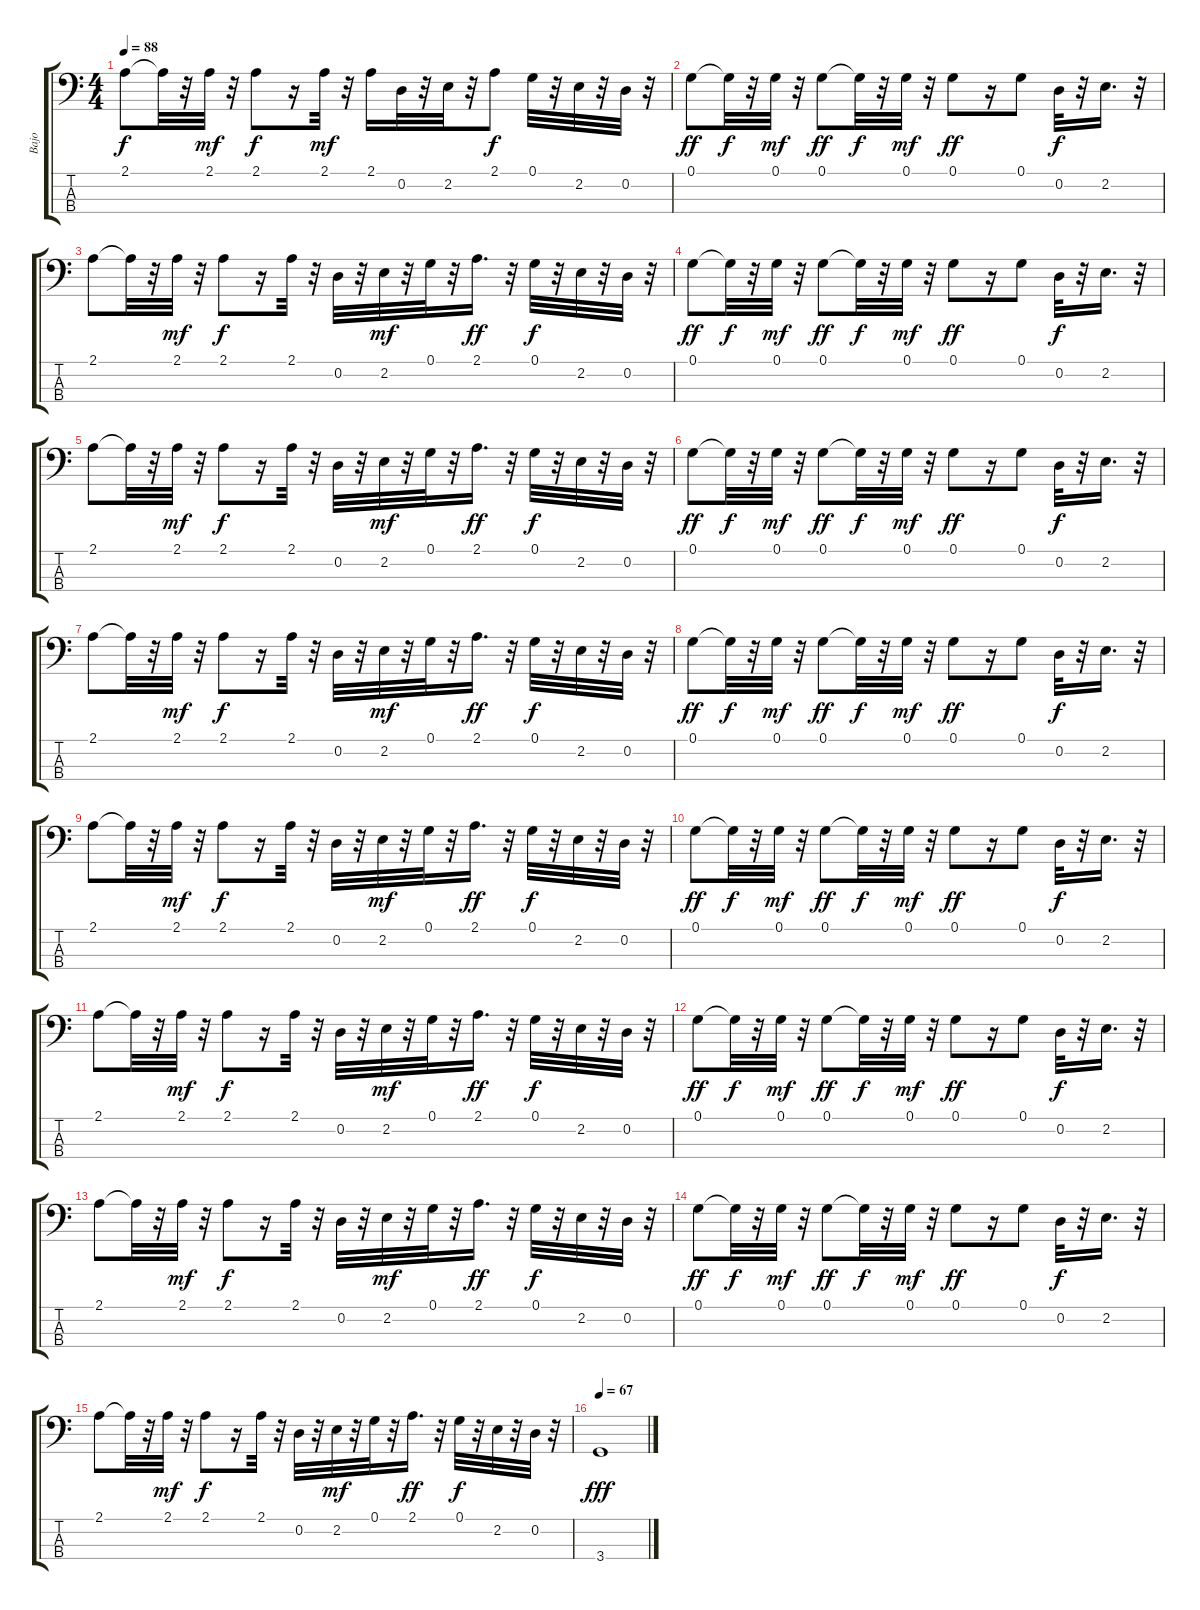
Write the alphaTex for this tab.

\track ("Bajo" "Bajo") {instrument electricbassfinger}
\staff {score tabs}
\tuning (G2 D2 A1 E1) {hide}
\ts (4 4)
\tempo 88
\clef f4
\ks c
2.1.8{dy f} 2.1{t}.32 r.32 2.1.32{dy mf} r.32 2.1.8{dy f} r.16 2.1.32{dy mf} r.32 2.1.16 0.2.32 r.32 2.2.32 r.32 2.1.8{dy f} 0.1.32 r.32 2.2.32 r.32 0.2.32 r.32 |
0.1.8{dy ff} 0.1{t}.32{dy f} r.32 0.1.32{dy mf} r.32 0.1.8{dy ff} 0.1{t}.32{dy f} r.32 0.1.32{dy mf} r.32 0.1.8{dy ff} r.16 0.1.8 0.2.32{dy f} r.32 2.2.16{d} r.32 |
2.1.8 2.1{t}.32 r.32 2.1.32{dy mf} r.32 2.1.8{dy f} r.16 2.1.32 r.32 0.2.32 r.32 2.2.32{dy mf} r.32 0.1.32 r.32 2.1.16{d dy ff} r.32 0.1.32{dy f} r.32 2.2.32 r.32 0.2.32 r.32 |
0.1.8{dy ff} 0.1{t}.32{dy f} r.32 0.1.32{dy mf} r.32 0.1.8{dy ff} 0.1{t}.32{dy f} r.32 0.1.32{dy mf} r.32 0.1.8{dy ff} r.16 0.1.8 0.2.32{dy f} r.32 2.2.16{d} r.32 |
2.1.8 2.1{t}.32 r.32 2.1.32{dy mf} r.32 2.1.8{dy f} r.16 2.1.32 r.32 0.2.32 r.32 2.2.32{dy mf} r.32 0.1.32 r.32 2.1.16{d dy ff} r.32 0.1.32{dy f} r.32 2.2.32 r.32 0.2.32 r.32 |
0.1.8{dy ff} 0.1{t}.32{dy f} r.32 0.1.32{dy mf} r.32 0.1.8{dy ff} 0.1{t}.32{dy f} r.32 0.1.32{dy mf} r.32 0.1.8{dy ff} r.16 0.1.8 0.2.32{dy f} r.32 2.2.16{d} r.32 |
2.1.8 2.1{t}.32 r.32 2.1.32{dy mf} r.32 2.1.8{dy f} r.16 2.1.32 r.32 0.2.32 r.32 2.2.32{dy mf} r.32 0.1.32 r.32 2.1.16{d dy ff} r.32 0.1.32{dy f} r.32 2.2.32 r.32 0.2.32 r.32 |
0.1.8{dy ff} 0.1{t}.32{dy f} r.32 0.1.32{dy mf} r.32 0.1.8{dy ff} 0.1{t}.32{dy f} r.32 0.1.32{dy mf} r.32 0.1.8{dy ff} r.16 0.1.8 0.2.32{dy f} r.32 2.2.16{d} r.32 |
2.1.8 2.1{t}.32 r.32 2.1.32{dy mf} r.32 2.1.8{dy f} r.16 2.1.32 r.32 0.2.32 r.32 2.2.32{dy mf} r.32 0.1.32 r.32 2.1.16{d dy ff} r.32 0.1.32{dy f} r.32 2.2.32 r.32 0.2.32 r.32 |
0.1.8{dy ff} 0.1{t}.32{dy f} r.32 0.1.32{dy mf} r.32 0.1.8{dy ff} 0.1{t}.32{dy f} r.32 0.1.32{dy mf} r.32 0.1.8{dy ff} r.16 0.1.8 0.2.32{dy f} r.32 2.2.16{d} r.32 |
2.1.8 2.1{t}.32 r.32 2.1.32{dy mf} r.32 2.1.8{dy f} r.16 2.1.32 r.32 0.2.32 r.32 2.2.32{dy mf} r.32 0.1.32 r.32 2.1.16{d dy ff} r.32 0.1.32{dy f} r.32 2.2.32 r.32 0.2.32 r.32 |
0.1.8{dy ff} 0.1{t}.32{dy f} r.32 0.1.32{dy mf} r.32 0.1.8{dy ff} 0.1{t}.32{dy f} r.32 0.1.32{dy mf} r.32 0.1.8{dy ff} r.16 0.1.8 0.2.32{dy f} r.32 2.2.16{d} r.32 |
2.1.8 2.1{t}.32 r.32 2.1.32{dy mf} r.32 2.1.8{dy f} r.16 2.1.32 r.32 0.2.32 r.32 2.2.32{dy mf} r.32 0.1.32 r.32 2.1.16{d dy ff} r.32 0.1.32{dy f} r.32 2.2.32 r.32 0.2.32 r.32 |
0.1.8{dy ff} 0.1{t}.32{dy f} r.32 0.1.32{dy mf} r.32 0.1.8{dy ff} 0.1{t}.32{dy f} r.32 0.1.32{dy mf} r.32 0.1.8{dy ff} r.16 0.1.8 0.2.32{dy f} r.32 2.2.16{d} r.32 |
2.1.8 2.1{t}.32 r.32 2.1.32{dy mf} r.32 2.1.8{dy f} r.16 2.1.32 r.32 0.2.32 r.32 2.2.32{dy mf} r.32 0.1.32 r.32 2.1.16{d dy ff} r.32 0.1.32{dy f} r.32 2.2.32 r.32 0.2.32 r.32 |
\tempo 67
3.4.1{dy fff}
